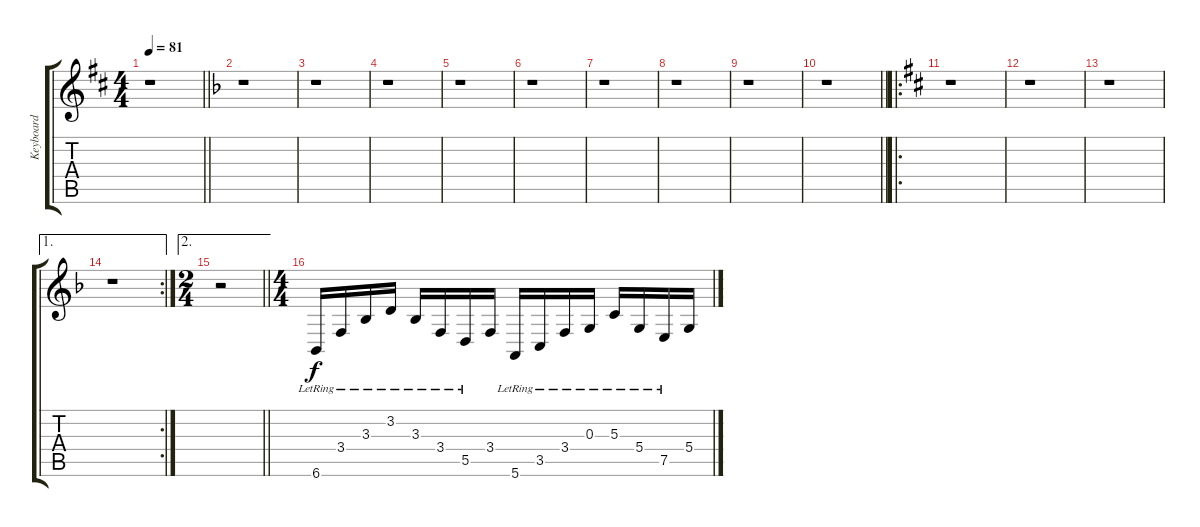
\track ("Keyboard" "Keyboard") {instrument stringensemble2}
\staff {score tabs}
\tuning (E4 B3 G3 D3 A2 E2) {hide}
\ts (4 4)
\tempo 81
\clef g2
\barLineRight lightlight
\ks d
r.1{dy f} |
\ks f
r.1 |
r.1 |
r.1 |
r.1 |
r.1 |
r.1 |
r.1 |
r.1 |
\barLineRight lightlight
r.1 |
\ro
\ks d
r.1 |
r.1 |
r.1 |
\ae 1
\rc 2
\ks f
r.1 |
\ae 2
\ts (2 4)
\barLineRight lightlight
r.2 |
\ts (4 4)
6.6{lr}.16 3.4{lr}.16 3.3{lr}.16 3.2{lr}.16 3.3{lr}.16 3.4{lr}.16 5.5{lr}.16 3.4.16 5.6{lr}.16 3.5{lr}.16 3.4{lr}.16 0.3{lr}.16 5.3{lr}.16 5.4{lr}.16 7.5{lr}.16 5.4.16
